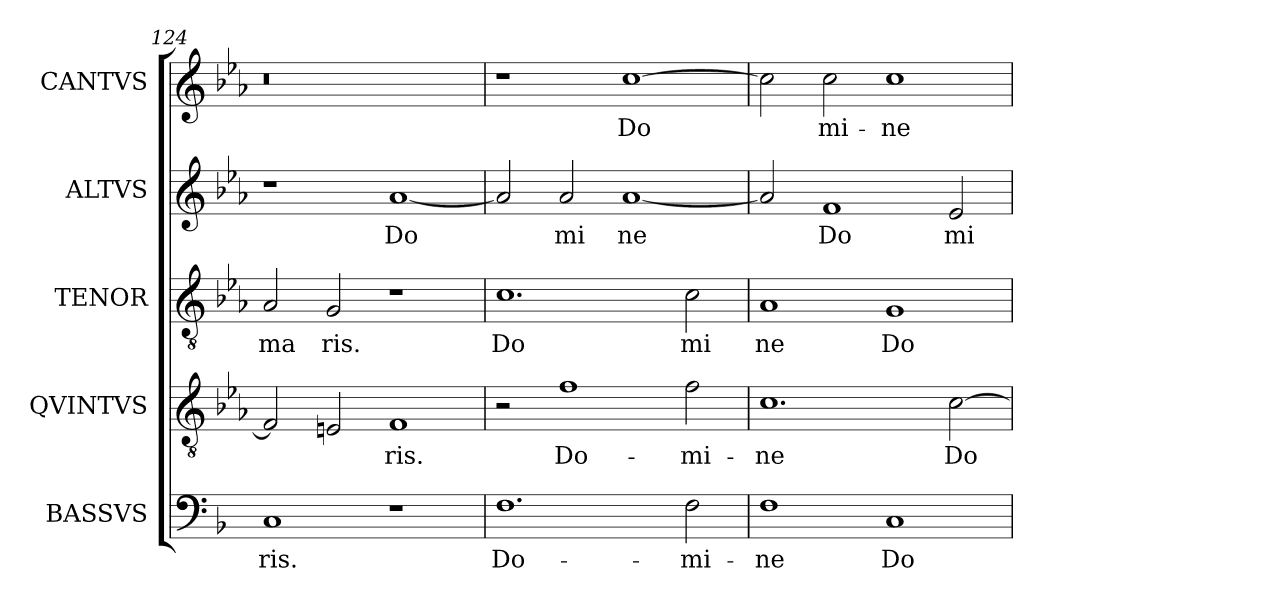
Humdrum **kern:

**kern	**text	**kern	**text	**kern	**text	**kern	**text	**kern	**text
*part5	*part5	*part4	*part4	*part3	*part3	*part2	*part2	*part1	*part1
*staff5	*staff5	*staff4	*staff4	*staff3	*staff3	*staff2	*staff2	*staff1	*staff1
*I"BASSVS	*	*I"QVINTVS	*	*I"TENOR	*	*I"ALTVS	*	*I"CANTVS	*
*clefF4	*	*clefGv2	*	*clefGv2	*	*clefG2	*	*clefG2	*
*k[b-]	*	*k[b-e-a-]	*	*k[b-e-a-]	*	*k[b-e-a-]	*	*k[b-e-a-]	*
*F:	*	*E-:	*	*E-:	*	*E-:	*	*E-:	*
=124	=124	=124	=124	=124	=124	=124	=124	=124	=124
!	!LO:LY:b:cj	!	!LO:LY:b:cj	!	!LO:LY:b:cj	!	!	!	!
1C	-ris.	2F/]	--	2A-/	ma	1r	.	0r	.
!	!	!	!LO:LY:b:cj	!	!LO:LY:b:cj	!	!	!	!
.	.	2E/	--	2G/	ris.	.	.	.	.
!	!	!	!LO:LY:b:cj	!	!	!	!LO:LY:b:cj	!	!
1r	.	1F	-ris.	1r	.	[<1a-	Do	.	.
=125	=125	=125	=125	=125	=125	=125	=125	=125	=125
!	!LO:LY:b:cj	!	!	!	!LO:LY:b:cj	!	!LO:LY:b:cj	!	!
1.F	Do-	2r	.	1.c	Do	2a-/]	.	1r	.
!	!	!	!LO:LY:b:cj	!	!	!	!LO:LY:b:cj	!	!
.	.	1f	Do-	.	.	2a-/	mi	.	.
!	!	!	!	!	!	!	!LO:LY:b:cj	!	!LO:LY:b:cj
.	.	.	.	.	.	[<1a-	ne	[>1cc	Do-
!	!LO:LY:b:cj	!	!LO:LY:b:cj	!	!LO:LY:b:cj	!	!	!	!
2F\	-mi-	2f\	-mi-	2c\	mi	.	.	.	.
=126	=126	=126	=126	=126	=126	=126	=126	=126	=126
!	!LO:LY:b:cj	!	!LO:LY:b:cj	!	!LO:LY:b:cj	!	!LO:LY:b:cj	!	!LO:LY:b:cj
1F	-ne	1.c	-ne	1A-	ne	2a-/]	.	2cc\]	--
!	!	!	!	!	!	!	!LO:LY:b:cj	!	!LO:LY:b:cj
.	.	.	.	.	.	1f	Do	2cc\	-mi-
!	!LO:LY:b:cj	!	!	!	!LO:LY:b:cj	!	!	!	!LO:LY:b:cj
1C	Do-	.	.	1G	Do	.	.	1cc	-ne
!	!	!	!LO:LY:b:cj	!	!	!	!LO:LY:b:cj	!	!
.	.	[>2c\	Do-	.	.	2e-/	mi	.	.
=	=	=	=	=	=	=	=	=	=
*-	*-	*-	*-	*-	*-	*-	*-	*-	*-
